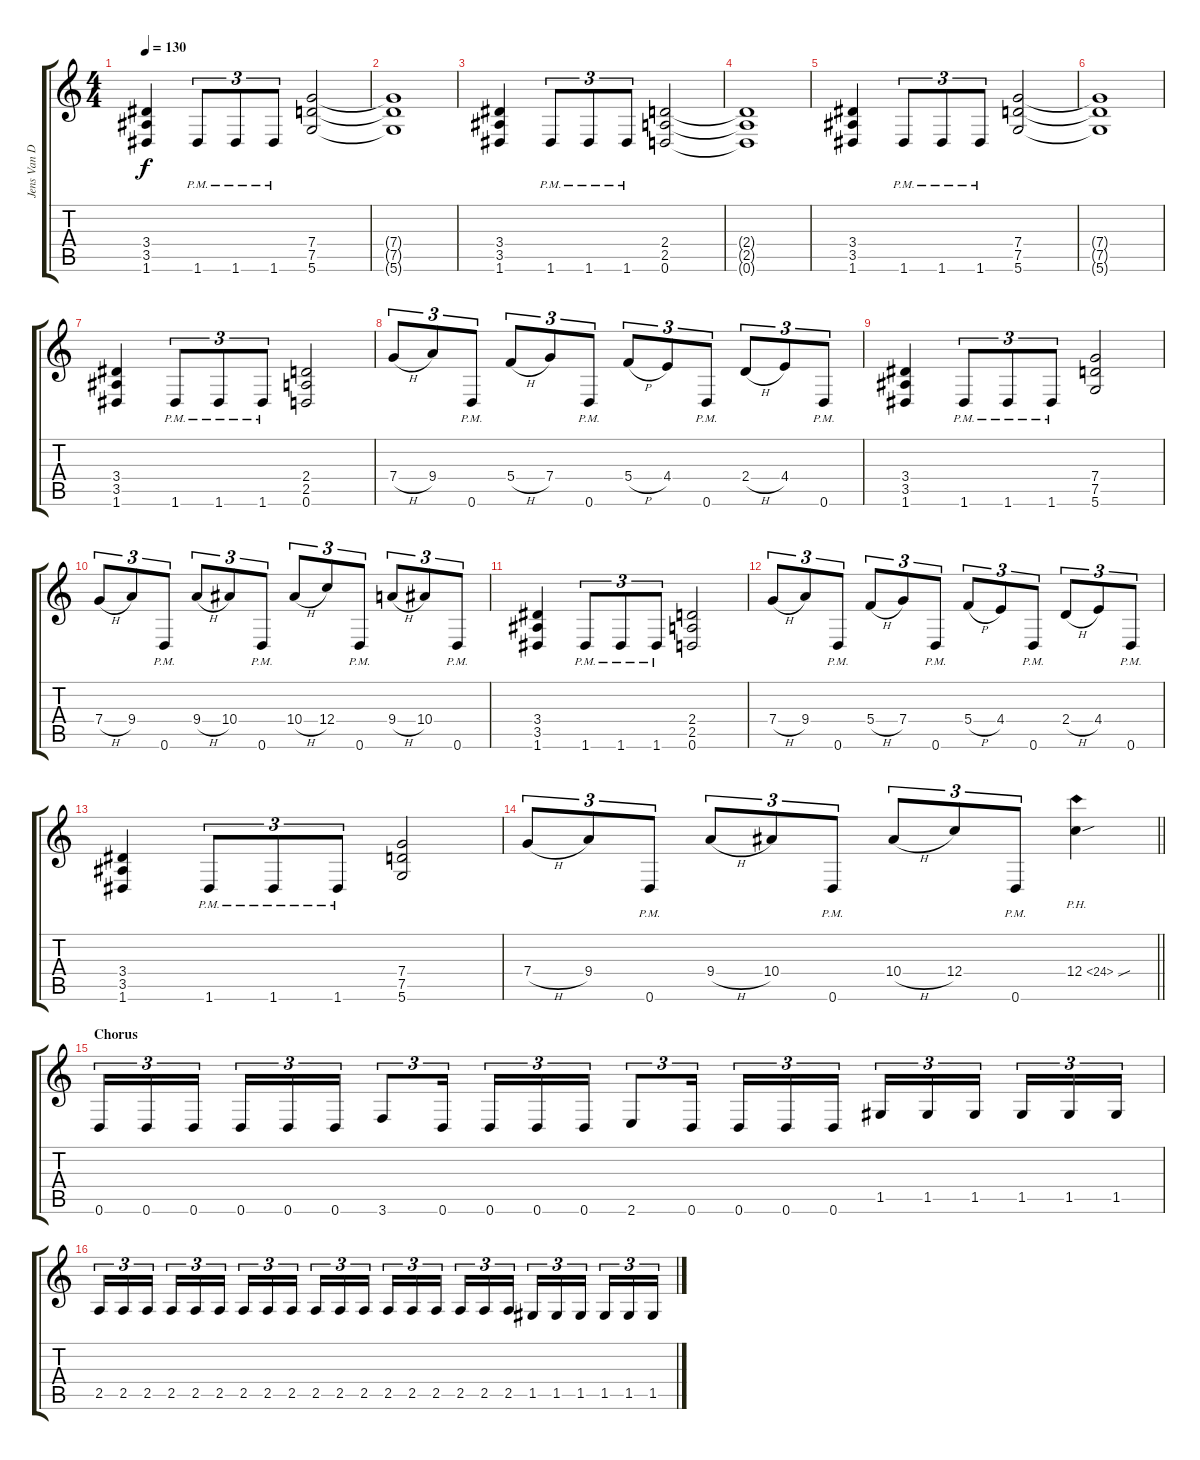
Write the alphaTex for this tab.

\track ("Jens Van Der Valk" "Jens Van D") {instrument overdrivenguitar}
\staff {score tabs}
\tuning (D4 A3 F3 C3 G2 D2) {hide}
\ts (4 4)
\tempo 130
\clef g2
\ks c
(3.4 3.5 1.6).4{dy f} 1.6{pm}.8{tu (3 2)} 1.6{pm}.8{tu (3 2)} 1.6{pm}.8{tu (3 2)} (7.4 7.5 5.6).2 |
(7.4{t} 7.5{t} 5.6{t}).1 |
(3.4 3.5 1.6).4 1.6{pm}.8{tu (3 2)} 1.6{pm}.8{tu (3 2)} 1.6{pm}.8{tu (3 2)} (2.4 2.5 0.6).2 |
(2.4{t} 2.5{t} 0.6{t}).1 |
(3.4 3.5 1.6).4 1.6{pm}.8{tu (3 2)} 1.6{pm}.8{tu (3 2)} 1.6{pm}.8{tu (3 2)} (7.4 7.5 5.6).2 |
(7.4{t} 7.5{t} 5.6{t}).1 |
(3.4 3.5 1.6).4 1.6{pm}.8{tu (3 2)} 1.6{pm}.8{tu (3 2)} 1.6{pm}.8{tu (3 2)} (2.4 2.5 0.6).2 |
7.4{h}.8{tu (3 2)} 9.4.8{tu (3 2)} 0.6{pm}.8{tu (3 2)} 5.4{h}.8{tu (3 2)} 7.4.8{tu (3 2)} 0.6{pm}.8{tu (3 2)} 5.4{h}.8{tu (3 2)} 4.4.8{tu (3 2)} 0.6{pm}.8{tu (3 2)} 2.4{h}.8{tu (3 2)} 4.4.8{tu (3 2)} 0.6{pm}.8{tu (3 2)} |
(3.4 3.5 1.6).4 1.6{pm}.8{tu (3 2)} 1.6{pm}.8{tu (3 2)} 1.6{pm}.8{tu (3 2)} (7.4 7.5 5.6).2 |
7.4{h}.8{tu (3 2)} 9.4.8{tu (3 2)} 0.6{pm}.8{tu (3 2)} 9.4{h}.8{tu (3 2)} 10.4.8{tu (3 2)} 0.6{pm}.8{tu (3 2)} 10.4{h}.8{tu (3 2)} 12.4.8{tu (3 2)} 0.6{pm}.8{tu (3 2)} 9.4{h}.8{tu (3 2)} 10.4.8{tu (3 2)} 0.6{pm}.8{tu (3 2)} |
(3.4 3.5 1.6).4 1.6{pm}.8{tu (3 2)} 1.6{pm}.8{tu (3 2)} 1.6{pm}.8{tu (3 2)} (2.4 2.5 0.6).2 |
7.4{h}.8{tu (3 2)} 9.4.8{tu (3 2)} 0.6{pm}.8{tu (3 2)} 5.4{h}.8{tu (3 2)} 7.4.8{tu (3 2)} 0.6{pm}.8{tu (3 2)} 5.4{h}.8{tu (3 2)} 4.4.8{tu (3 2)} 0.6{pm}.8{tu (3 2)} 2.4{h}.8{tu (3 2)} 4.4.8{tu (3 2)} 0.6{pm}.8{tu (3 2)} |
(3.4 3.5 1.6).4 1.6{pm}.8{tu (3 2)} 1.6{pm}.8{tu (3 2)} 1.6{pm}.8{tu (3 2)} (7.4 7.5 5.6).2 |
\barLineRight lightlight
7.4{h}.8{tu (3 2)} 9.4.8{tu (3 2)} 0.6{pm}.8{tu (3 2)} 9.4{h}.8{tu (3 2)} 10.4.8{tu (3 2)} 0.6{pm}.8{tu (3 2)} 10.4{h}.8{tu (3 2)} 12.4.8{tu (3 2)} 0.6{pm}.8{tu (3 2)} 12.4{ph 12 sou}.4 |
\section ("" "Chorus")
0.6.16{tu (3 2)} 0.6.16{tu (3 2)} 0.6.16{tu (3 2) beam splitsecondary} 0.6.16{tu (3 2)} 0.6.16{tu (3 2)} 0.6.16{tu (3 2)} 3.6.8{tu (3 2)} 0.6.16{tu (3 2) beam splitsecondary} 0.6.16{tu (3 2)} 0.6.16{tu (3 2)} 0.6.16{tu (3 2)} 2.6.8{tu (3 2)} 0.6.16{tu (3 2) beam splitsecondary} 0.6.16{tu (3 2)} 0.6.16{tu (3 2)} 0.6.16{tu (3 2)} 1.5.16{tu (3 2)} 1.5.16{tu (3 2)} 1.5.16{tu (3 2) beam splitsecondary} 1.5.16{tu (3 2)} 1.5.16{tu (3 2)} 1.5.16{tu (3 2)} |
2.5.16{tu (3 2)} 2.5.16{tu (3 2)} 2.5.16{tu (3 2) beam splitsecondary} 2.5.16{tu (3 2)} 2.5.16{tu (3 2)} 2.5.16{tu (3 2)} 2.5.16{tu (3 2)} 2.5.16{tu (3 2)} 2.5.16{tu (3 2) beam splitsecondary} 2.5.16{tu (3 2)} 2.5.16{tu (3 2)} 2.5.16{tu (3 2)} 2.5.16{tu (3 2)} 2.5.16{tu (3 2)} 2.5.16{tu (3 2) beam splitsecondary} 2.5.16{tu (3 2)} 2.5.16{tu (3 2)} 2.5.16{tu (3 2)} 1.5.16{tu (3 2)} 1.5.16{tu (3 2)} 1.5.16{tu (3 2) beam splitsecondary} 1.5.16{tu (3 2)} 1.5.16{tu (3 2)} 1.5.16{tu (3 2)}
